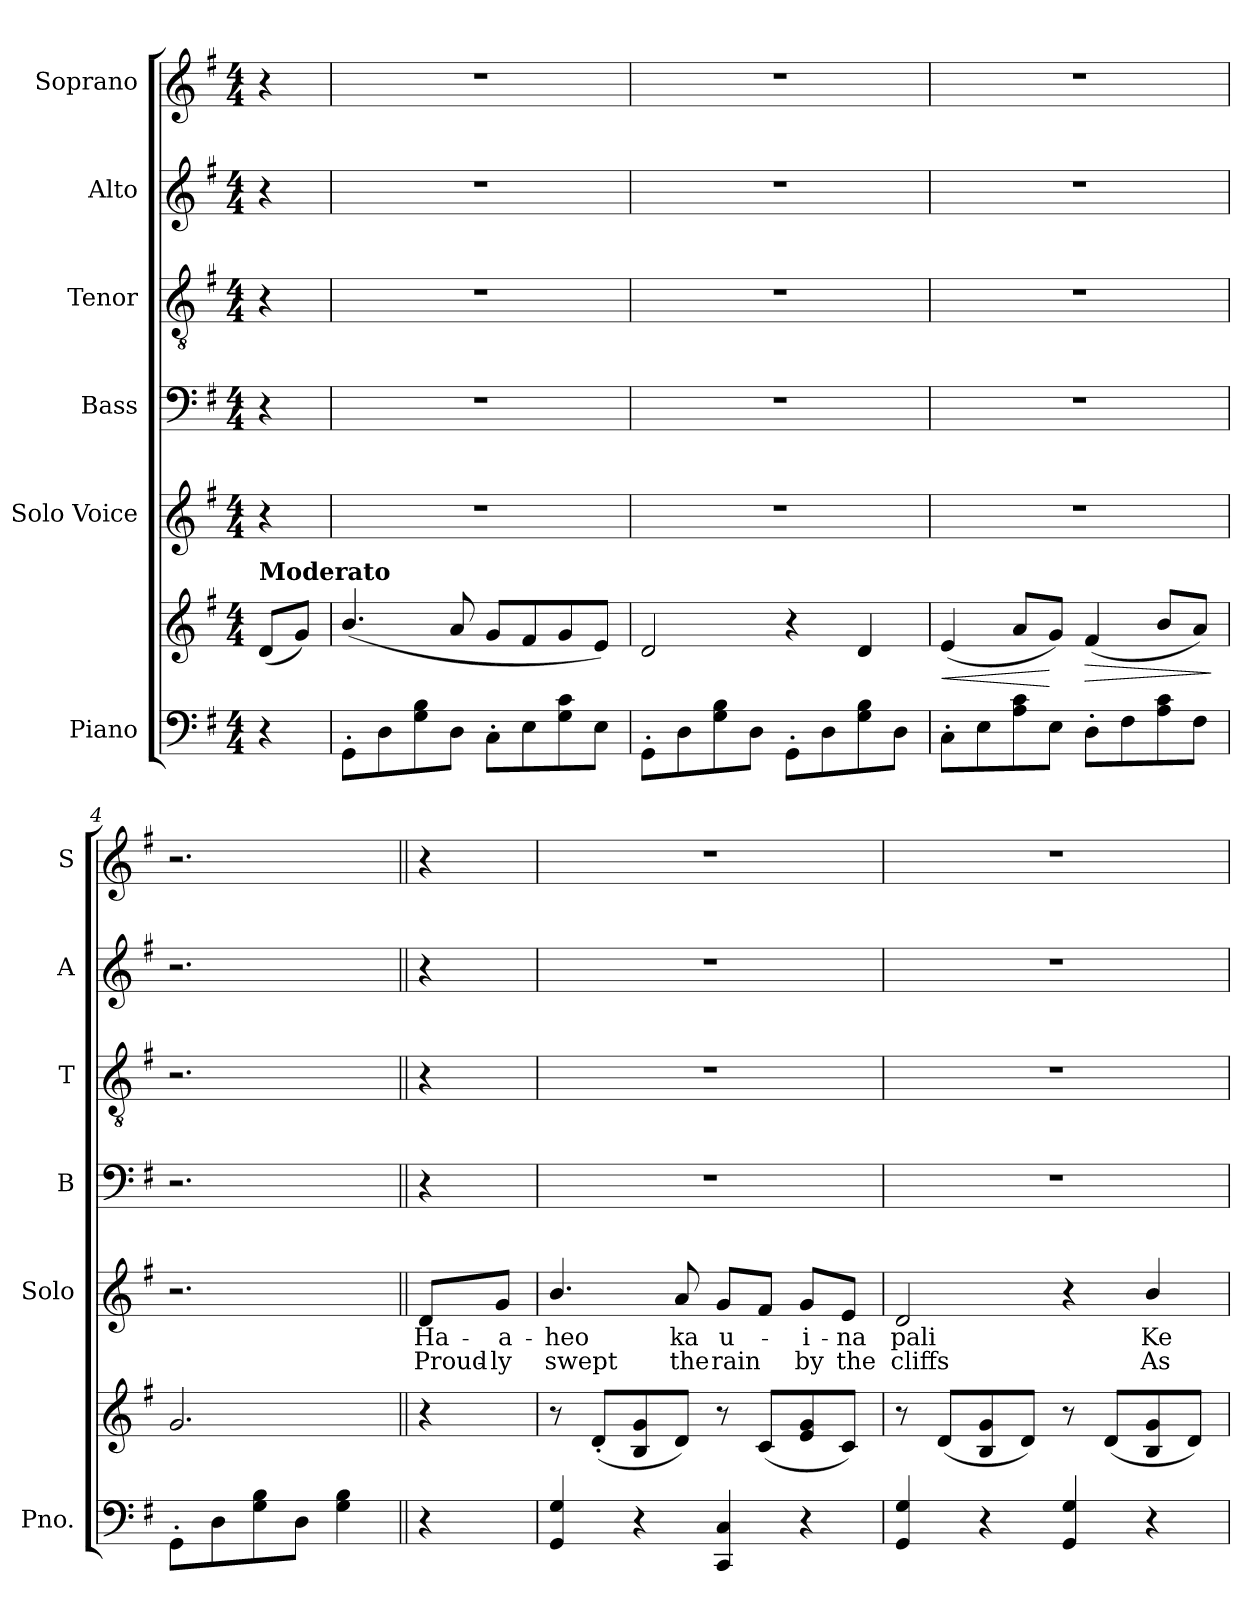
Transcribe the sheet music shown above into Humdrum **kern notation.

**kern	**kern	**dynam	**kern	**text	**text	**kern	**kern	**kern	**kern
*part6	*part6	*part6	*part5	*part5	*part5	*part4	*part3	*part2	*part1
*staff7	*staff6	*staff6/7	*staff5	*staff5	*staff5	*staff4	*staff3	*staff2	*staff1
*I"Piano	*	*	*I"Solo Voice	*	*	*I"Bass	*I"Tenor	*I"Alto	*I"Soprano
*I'Pno.	*	*	*I'Solo	*	*	*I'B	*I'T	*I'A	*I'S
*clefF4	*clefG2	*	*clefG2	*	*	*clefF4	*clefGv2	*clefG2	*clefG2
*k[f#]	*k[f#]	*	*k[f#]	*	*	*k[f#]	*k[f#]	*k[f#]	*k[f#]
*G:	*G:	*	*G:	*	*	*G:	*G:	*G:	*G:
*M4/4	*M4/4	*	*M4/4	*	*	*M4/4	*M4/4	*M4/4	*M4/4
=	=	=	=	=	=	=	=	=	=
!	!LO:TX:a:B:t=Moderato	!	!	!	!	!	!	!	!
4r	(<8d/L	.	4r	.	.	4r	4r	4r	4r
.	8g/J)	.	.	.	.	.	.	.	.
=1	=1	=1	=1	=1	=1	=1	=1	=1	=1
8GG'>\L	(<4.b/	.	1r	.	.	1r	1r	1r	1r
8D\	.	.	.	.	.	.	.	.	.
8G\ 8B\	.	.	.	.	.	.	.	.	.
8D\J	8a/	.	.	.	.	.	.	.	.
8C'>\L	8g/L	.	.	.	.	.	.	.	.
8E\	8f#/	.	.	.	.	.	.	.	.
8G\ 8c\	8g/	.	.	.	.	.	.	.	.
8E\J	8e/J)	.	.	.	.	.	.	.	.
=2	=2	=2	=2	=2	=2	=2	=2	=2	=2
8GG'>\L	2d/	.	1r	.	.	1r	1r	1r	1r
8D\	.	.	.	.	.	.	.	.	.
8G\ 8B\	.	.	.	.	.	.	.	.	.
8D\J	.	.	.	.	.	.	.	.	.
8GG'>\L	4r	.	.	.	.	.	.	.	.
8D\	.	.	.	.	.	.	.	.	.
8G\ 8B\	4d/	.	.	.	.	.	.	.	.
8D\J	.	.	.	.	.	.	.	.	.
=3	=3	=3	=3	=3	=3	=3	=3	=3	=3
!	!	!LO:HP:b	!	!	!	!	!	!	!
8C'>\L	(<4e/	<	1r	.	.	1r	1r	1r	1r
8E\	.	.	.	.	.	.	.	.	.
8A\ 8c\	8a/L	.	.	.	.	.	.	.	.
8E\J	8g/J)	[	.	.	.	.	.	.	.
!	!	!LO:HP:b	!	!	!	!	!	!	!
8D'>\L	(<4f#/	>	.	.	.	.	.	.	.
8F#\	.	.	.	.	.	.	.	.	.
8A\ 8c\	8b/L	.	.	.	.	.	.	.	.
8F#\J	8a/J)	.	.	.	.	.	.	.	.
.	.	]	.	.	.	.	.	.	.
=4	=4	=4	=4	=4	=4	=4	=4	=4	=4
8GG'>\L	2.g/	.	2.r	.	.	2.r	2.r	2.r	2.r
8D\	.	.	.	.	.	.	.	.	.
8G\ 8B\	.	.	.	.	.	.	.	.	.
8D\J	.	.	.	.	.	.	.	.	.
4G\ 4B\	.	.	.	.	.	.	.	.	.
!!LO:LB:g=z
=4X1||	=4X1||	=4X1||	=4X1||	=4X1||	=4X1||	=4X1||	=4X1||	=4X1||	=4X1||
!	!	!	!	!LO:LY:b	!LO:LY:b	!	!	!	!
4r	4r	.	8d/L	Ha-	Proud-	4r	4r	4r	4r
!	!	!	!	!LO:LY:b	!LO:LY:b	!	!	!	!
.	.	.	8g/J	-a-	-ly	.	.	.	.
=5	=5	=5	=5	=5	=5	=5	=5	=5	=5
!	!	!	!	!LO:LY:b	!LO:LY:b	!	!	!	!
4GG/ 4G/	8r	.	4.b/	-heo	swept	1r	1r	1r	1r
.	(<8d'</L	.	.	.	.	.	.	.	.
4r	8B/ 8g/	.	.	.	.	.	.	.	.
!	!	!	!	!LO:LY:b	!LO:LY:b	!	!	!	!
.	8d/J)	.	8a/	ka	the	.	.	.	.
!	!	!	!	!LO:LY:b	!LO:LY:b	!	!	!	!
4CC/ 4C/	8r	.	8g/L	u-	rain	.	.	.	.
.	(<8c/L	.	8f#/J	.	.	.	.	.	.
!	!	!	!	!LO:LY:b	!LO:LY:b	!	!	!	!
4r	8e/ 8g/	.	8g/L	i-	by	.	.	.	.
!	!	!	!	!LO:LY:b	!LO:LY:b	!	!	!	!
.	8c/J)	.	8e/J	-na	the	.	.	.	.
=6	=6	=6	=6	=6	=6	=6	=6	=6	=6
!	!	!	!	!LO:LY:b	!LO:LY:b	!	!	!	!
4GG/ 4G/	8r	.	2d/	pali	cliffs	1r	1r	1r	1r
.	(<8d/L	.	.	.	.	.	.	.	.
4r	8B/ 8g/	.	.	.	.	.	.	.	.
.	8d/J)	.	.	.	.	.	.	.	.
4GG/ 4G/	8r	.	4r	.	.	.	.	.	.
.	(<8d/L	.	.	.	.	.	.	.	.
!	!	!	!	!LO:LY:b	!LO:LY:b	!	!	!	!
4r	8B/ 8g/	.	4b/	Ke	As	.	.	.	.
.	8d/J)	.	.	.	.	.	.	.	.
=	=	=	=	=	=	=	=	=	=
*-	*-	*-	*-	*-	*-	*-	*-	*-	*-
